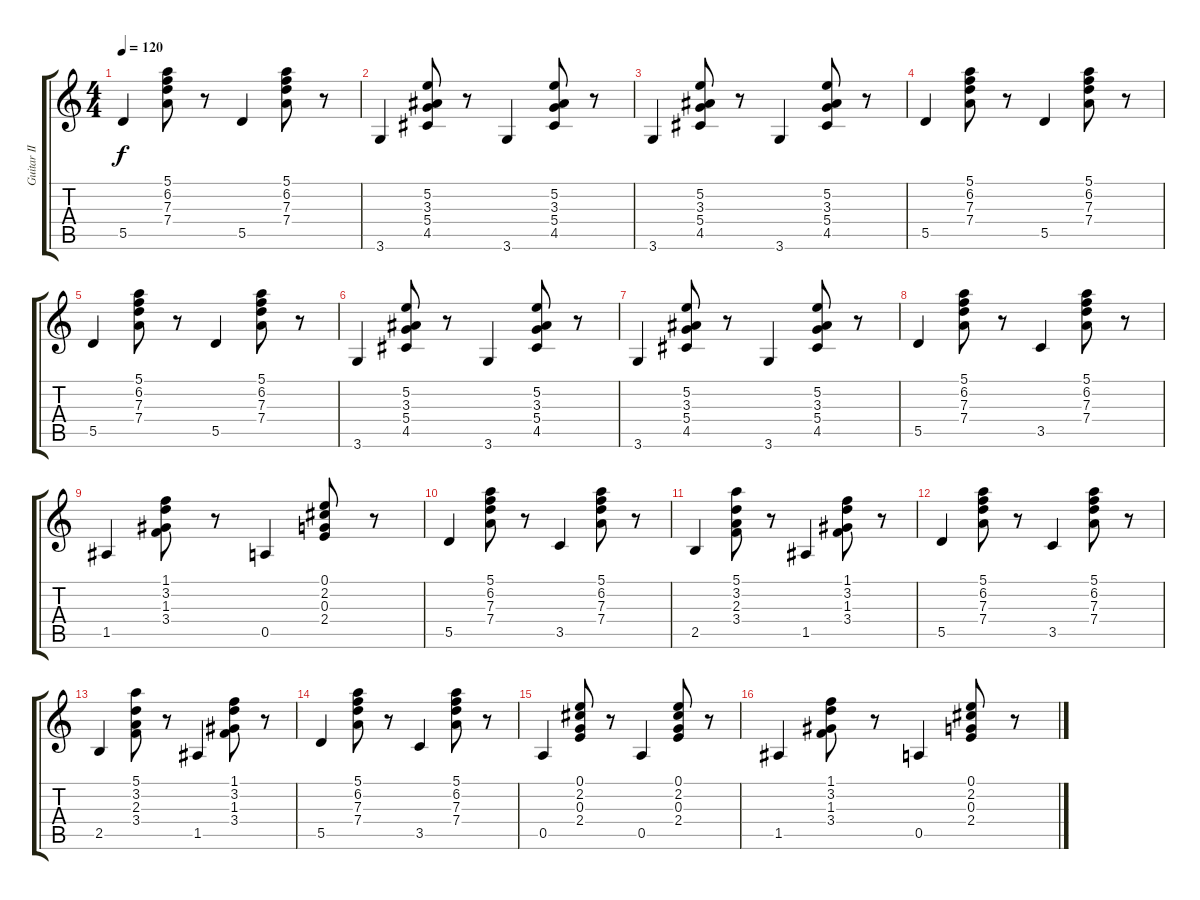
\track ("Guitar II" "Guitar II") {instrument acousticguitarsteel}
\staff {score tabs}
\tuning (E4 B3 G3 D3 A2 E2) {hide}
\ts (4 4)
\tempo 120
\clef g2
\ks c
5.5.4{dy f} (5.1 6.2 7.3 7.4).8 r.8 5.5.4 (5.1 6.2 7.3 7.4).8 r.8 |
3.6.4 (5.2 3.3 5.4 4.5).8 r.8 3.6.4 (5.2 3.3 5.4 4.5).8 r.8 |
3.6.4 (5.2 3.3 5.4 4.5).8 r.8 3.6.4 (5.2 3.3 5.4 4.5).8 r.8 |
5.5.4 (5.1 6.2 7.3 7.4).8 r.8 5.5.4 (5.1 6.2 7.3 7.4).8 r.8 |
5.5.4 (5.1 6.2 7.3 7.4).8 r.8 5.5.4 (5.1 6.2 7.3 7.4).8 r.8 |
3.6.4 (5.2 3.3 5.4 4.5).8 r.8 3.6.4 (5.2 3.3 5.4 4.5).8 r.8 |
3.6.4 (5.2 3.3 5.4 4.5).8 r.8 3.6.4 (5.2 3.3 5.4 4.5).8 r.8 |
5.5.4 (5.1 6.2 7.3 7.4).8 r.8 3.5.4 (5.1 6.2 7.3 7.4).8 r.8 |
1.5.4 (1.1 3.2 1.3 3.4).8 r.8 0.5.4 (0.1 2.2 0.3 2.4).8 r.8 |
5.5.4 (5.1 6.2 7.3 7.4).8 r.8 3.5.4 (5.1 6.2 7.3 7.4).8 r.8 |
2.5.4 (5.1 3.2 2.3 3.4).8 r.8 1.5.4 (1.1 3.2 1.3 3.4).8 r.8 |
5.5.4 (5.1 6.2 7.3 7.4).8 r.8 3.5.4 (5.1 6.2 7.3 7.4).8 r.8 |
2.5.4 (5.1 3.2 2.3 3.4).8 r.8 1.5.4 (1.1 3.2 1.3 3.4).8 r.8 |
5.5.4 (5.1 6.2 7.3 7.4).8 r.8 3.5.4 (5.1 6.2 7.3 7.4).8 r.8 |
0.5.4 (0.1 2.2 0.3 2.4).8 r.8 0.5.4 (0.1 2.2 0.3 2.4).8 r.8 |
1.5.4 (1.1 3.2 1.3 3.4).8 r.8 0.5.4 (0.1 2.2 0.3 2.4).8 r.8
